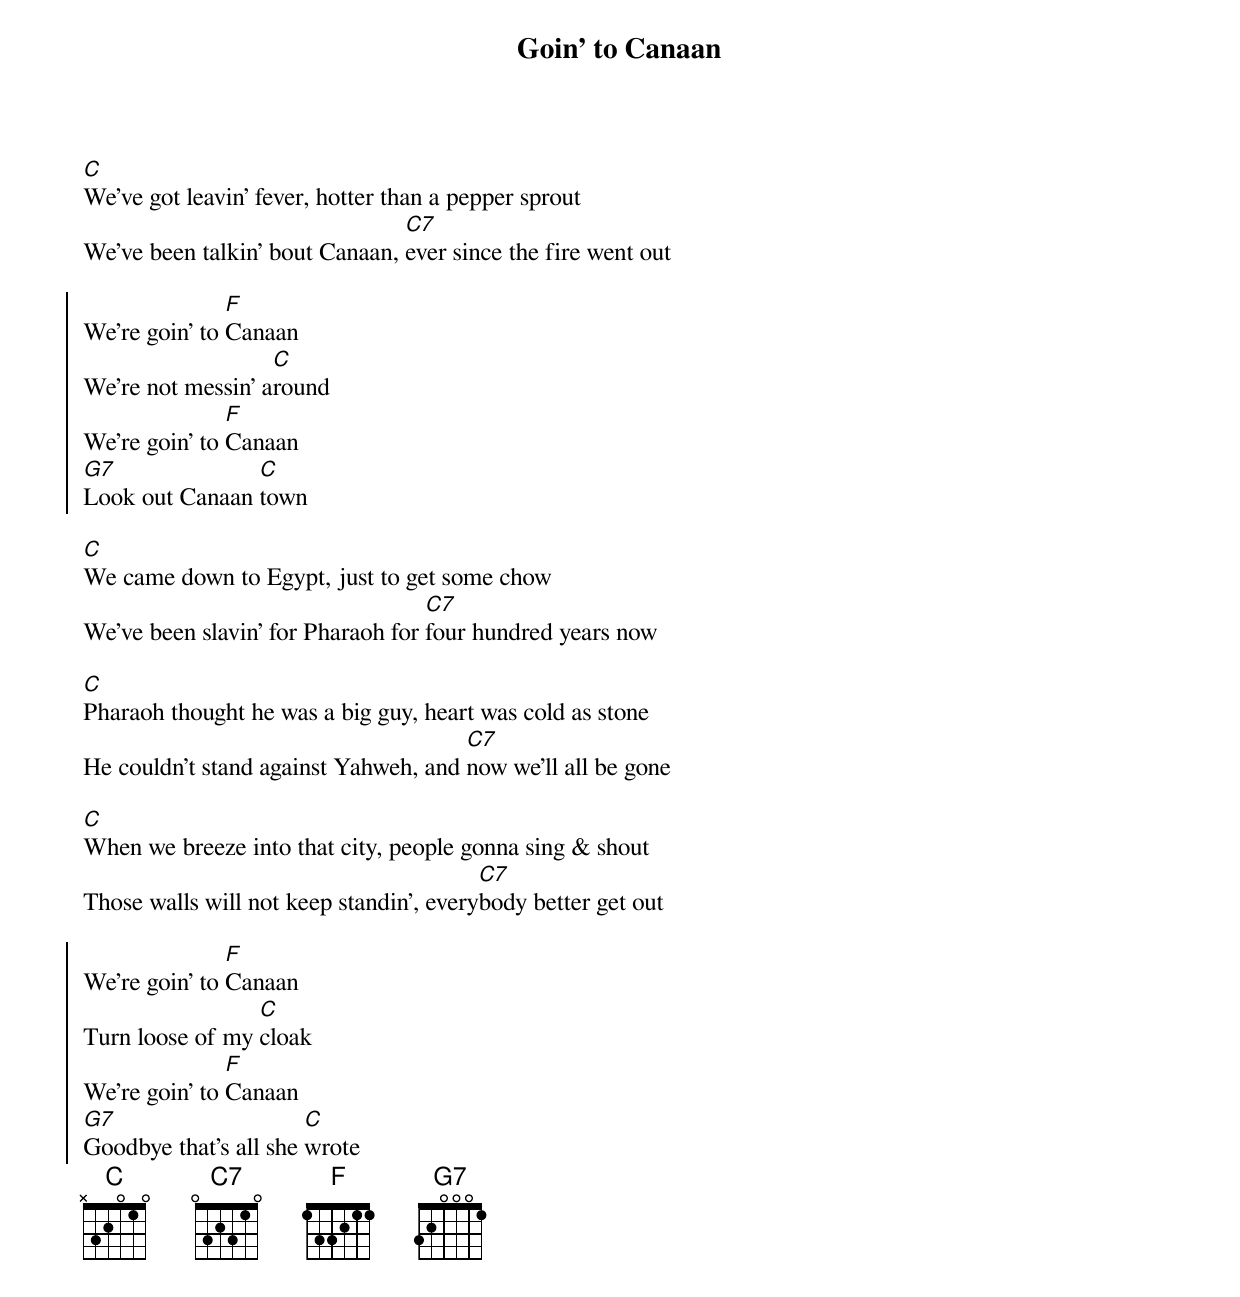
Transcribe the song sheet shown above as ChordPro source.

{title: Goin' to Canaan}
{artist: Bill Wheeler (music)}
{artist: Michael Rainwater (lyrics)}
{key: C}
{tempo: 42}
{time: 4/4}

[C]We've got leavin' fever, hotter than a pepper sprout
We've been talkin' bout Canaan, [C7]ever since the fire went out

{soc}
We're goin' to [F]Canaan
We're not messin' a[C]round
We're goin' to [F]Canaan
[G7]Look out Canaan [C]town
{eoc}

[C]We came down to Egypt, just to get some chow
We've been slavin' for Pharaoh for [C7]four hundred years now

[C]Pharaoh thought he was a big guy, heart was cold as stone
He couldn't stand against Yahweh, and [C7]now we'll all be gone

[C]When we breeze into that city, people gonna sing & shout
Those walls will not keep standin', every[C7]body better get out

{soc}
We're goin' to [F]Canaan
Turn loose of my [C]cloak
We're goin' to [F]Canaan
[G7]Goodbye that's all she [C]wrote
{eoc}
